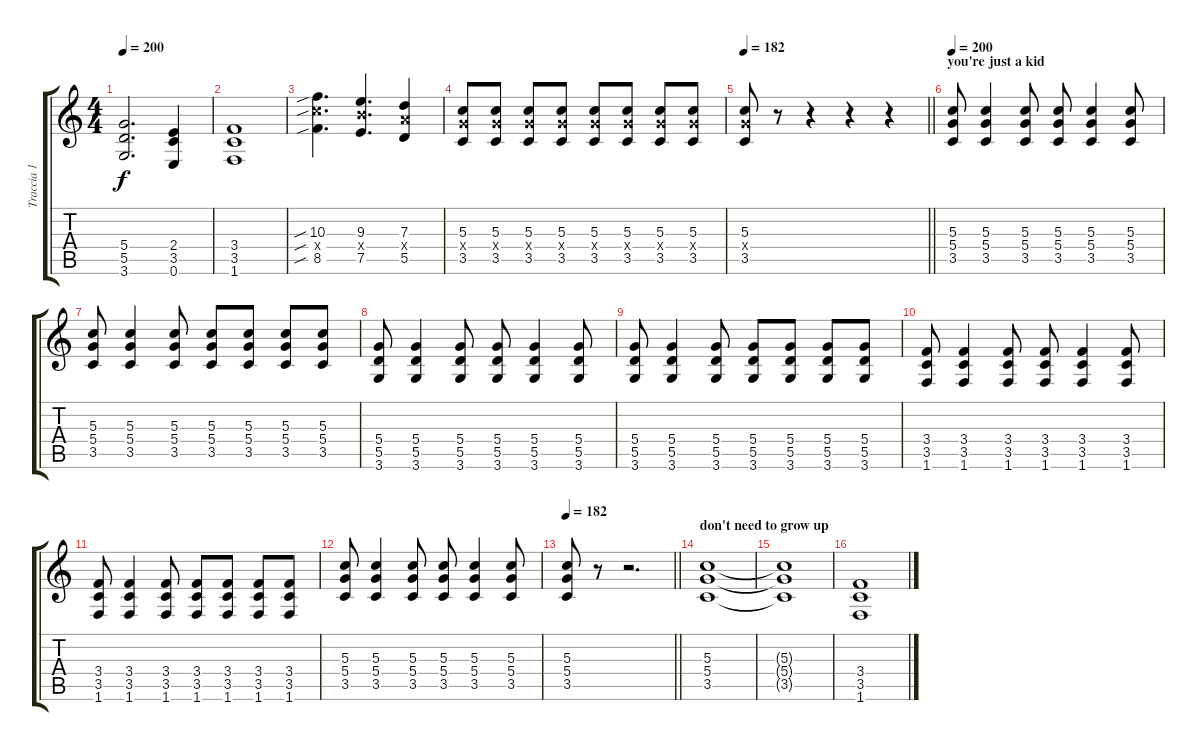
\track ("Traccia 1" "Traccia 1") {instrument distortionguitar}
\staff {score tabs}
\tuning (E4 B3 G3 D3 A2 E2) {hide}
\ts (4 4)
\tempo 200
\clef g2
\ks c
(5.4{t} 5.5{t} 3.6{t}).2{d dy f} (2.4 3.5 0.6).4 |
(3.4 3.5 1.6).1 |
(10.3{sib} 10.4{sib x} 8.5{sib}).4{d} (9.3 9.4{x} 7.5).4{d} (7.3 7.4{x} 5.5).4 |
(5.3 5.4{x} 3.5).8 (5.3 5.4{x} 3.5).8 (5.3 5.4{x} 3.5).8 (5.3 5.4{x} 3.5).8 (5.3 5.4{x} 3.5).8 (5.3 5.4{x} 3.5).8 (5.3 5.4{x} 3.5).8 (5.3 5.4{x} 3.5).8 |
\tempo 182
\barLineRight lightlight
(5.3 5.4{x} 3.5).8 r.8 r.4 r.4 r.4 |
\section ("" "you're just a kid")
\tempo 200
(5.3 5.4 3.5).8 (5.3 5.4 3.5).4 (5.3 5.4 3.5).8 (5.3 5.4 3.5).8 (5.3 5.4 3.5).4 (5.3 5.4 3.5).8 |
(5.3 5.4 3.5).8 (5.3 5.4 3.5).4 (5.3 5.4 3.5).8 (5.3 5.4 3.5).8 (5.3 5.4 3.5).8 (5.3 5.4 3.5).8 (5.3 5.4 3.5).8 |
(5.4 5.5 3.6).8 (5.4 5.5 3.6).4 (5.4 5.5 3.6).8 (5.4 5.5 3.6).8 (5.4 5.5 3.6).4 (5.4 5.5 3.6).8 |
(5.4 5.5 3.6).8 (5.4 5.5 3.6).4 (5.4 5.5 3.6).8 (5.4 5.5 3.6).8 (5.4 5.5 3.6).8 (5.4 5.5 3.6).8 (5.4 5.5 3.6).8 |
(3.4 3.5 1.6).8 (3.4 3.5 1.6).4 (3.4 3.5 1.6).8 (3.4 3.5 1.6).8 (3.4 3.5 1.6).4 (3.4 3.5 1.6).8 |
(3.4 3.5 1.6).8 (3.4 3.5 1.6).4 (3.4 3.5 1.6).8 (3.4 3.5 1.6).8 (3.4 3.5 1.6).8 (3.4 3.5 1.6).8 (3.4 3.5 1.6).8 |
(5.3 5.4 3.5).8 (5.3 5.4 3.5).4 (5.3 5.4 3.5).8 (5.3 5.4 3.5).8 (5.3 5.4 3.5).4 (5.3 5.4 3.5).8 |
\tempo 182
\barLineRight lightlight
(5.3 5.4 3.5).8 r.8 r.2{d} |
\section ("" "don't need to grow up")
(5.3 5.4 3.5).1 |
(5.3{t} 5.4{t} 3.5{t}).1 |
(3.4 3.5 1.6).1
